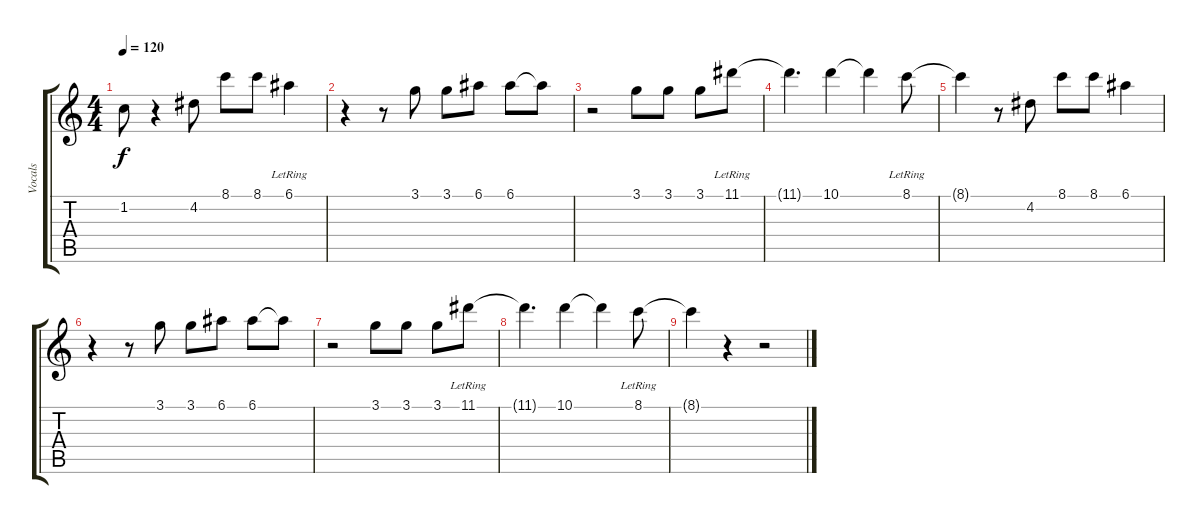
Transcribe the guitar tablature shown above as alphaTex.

\track ("Vocals" "Vocals") {instrument distortionguitar}
\staff {score tabs}
\tuning (E4 B3 G3 D3 A2 E2) {hide}
\ts (4 4)
\tempo 120
\clef g2
\ks c
1.2{t}.8{dy f} r.4 4.2.8 8.1.8 8.1.8 6.1{lr}.4 |
r.4 r.8 3.1.8 3.1.8 6.1.8 6.1.8 6.1{t}.8 |
r.2 3.1.8 3.1.8 3.1.8 11.1{lr}.8 |
11.1{t}.4{d} 10.1.4 10.1{t}.4 8.1{lr}.8 |
8.1{t}.4 r.8 4.2.8 8.1.8 8.1.8 6.1.4 |
r.4 r.8 3.1.8 3.1.8 6.1.8 6.1.8 6.1{t}.8 |
r.2 3.1.8 3.1.8 3.1.8 11.1{lr}.8 |
11.1{t}.4{d} 10.1.4 10.1{t}.4 8.1{lr}.8 |
8.1{t}.4 r.4 r.2
